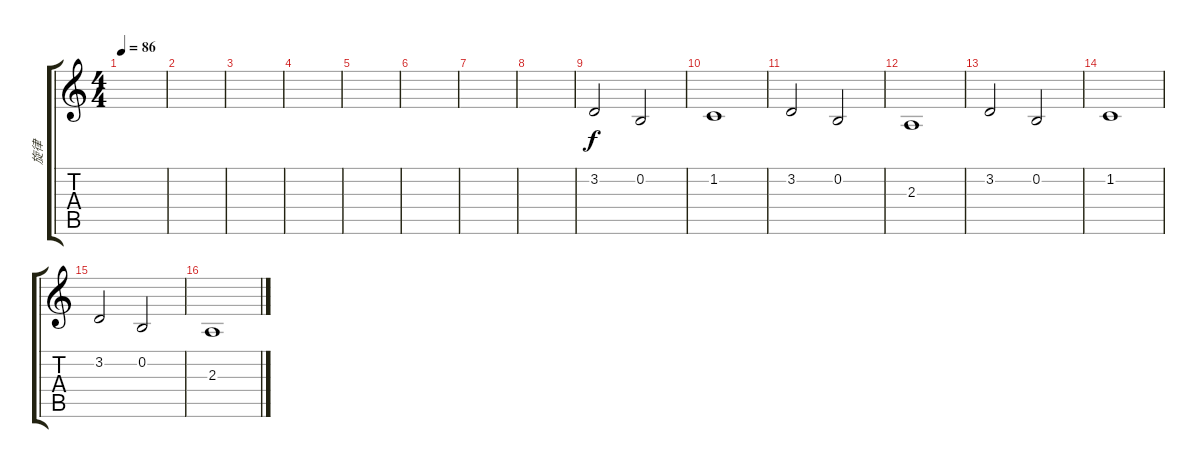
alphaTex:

\track ("旋律" "旋律") {instrument clarinet}
\staff {score tabs}
\tuning (E4 B3 G3 D3 A2 E2) {hide}
\ts (4 4)
\tempo 86
\clef g2
\ks c
|
|
|
|
|
|
|
|
3.2.2 0.2.2 |
1.2.1 |
3.2.2 0.2.2 |
2.3.1 |
3.2.2 0.2.2 |
1.2.1 |
3.2.2 0.2.2 |
2.3.1
